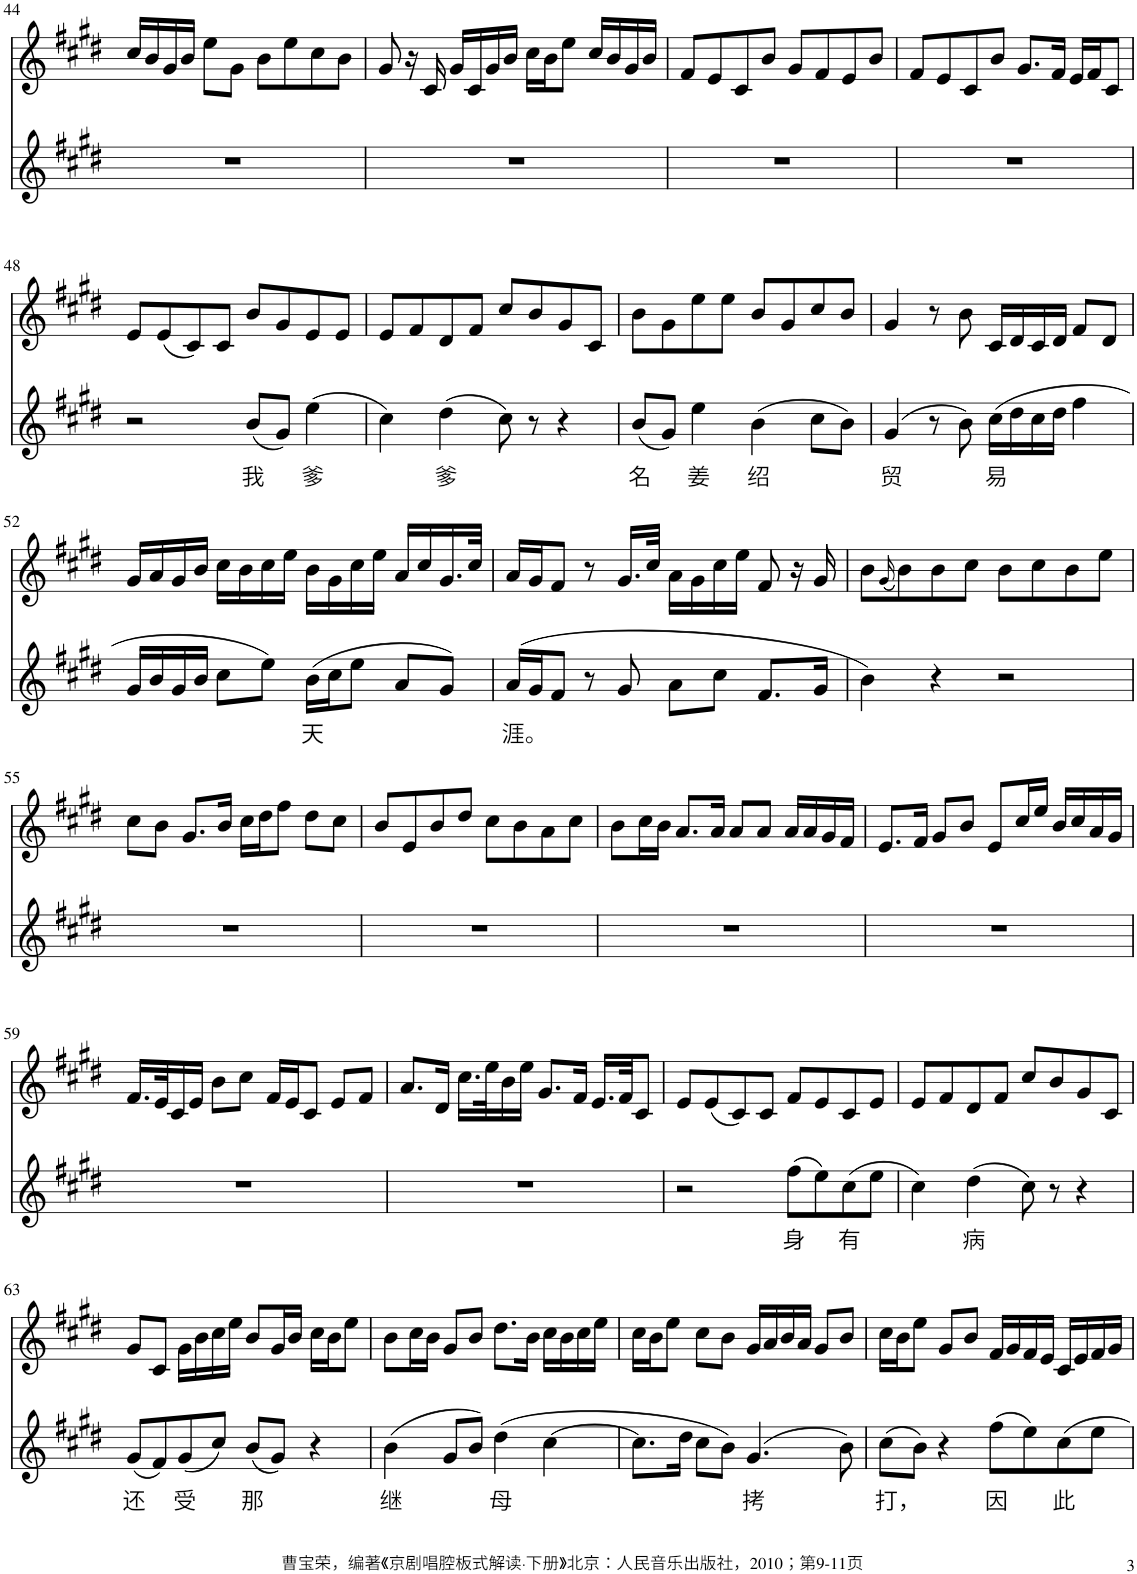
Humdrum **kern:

**kern	**text	**kern
*part2	*part2	*part1
*staff2	*staff2	*staff1
*I"Piano	*	*I"Piano
*I'Pno	*	*I'Pno
!!LO:PB:g=z
*clefG2	*	*clefG2
*k[f#c#g#d#]	*	*k[f#c#g#d#]
*M4/4	*	*M4/4
=44	=44	=44
1r	.	16cc#/LL
.	.	16b/
.	.	16g#/
.	.	16b/JJ
.	.	8ee\L
.	.	8g#\J
.	.	8b\L
.	.	8ee\
.	.	8cc#\
.	.	8b\J
=45	=45	=45
1r	.	8g#/
.	.	16r
.	.	16c#/
.	.	16g#/LL
.	.	16c#/
.	.	16g#/
.	.	16b/JJ
.	.	16cc#\LL
.	.	16b\J
.	.	8ee\J
.	.	16cc#/LL
.	.	16b/
.	.	16g#/
.	.	16b/JJ
=46	=46	=46
1r	.	8f#/L
.	.	8e/
.	.	8c#/
.	.	8b/J
.	.	8g#/L
.	.	8f#/
.	.	8e/
.	.	8b/J
=47	=47	=47
1r	.	8f#/L
.	.	8e/
.	.	8c#/
.	.	8b/J
.	.	8.g#/L
.	.	16f#/Jk
.	.	16e/LL
.	.	16f#/J
.	.	8c#/J
!!LO:LB:g=z
=48	=48	=48
2r	.	8e/L
.	.	(8e/
.	.	8c#/)
.	.	8c#/J
!	!LO:LY:b	!
(8b/L	我	8b/L
8g#/J)	.	8g#/
!	!LO:LY:b	!
(4ee\	爹	8e/
.	.	8e/J
=49	=49	=49
4cc#\)	.	8e/L
.	.	8f#/
!	!LO:LY:b	!
(4dd#\	爹	8d#/
.	.	8f#/J
8cc#\)	.	8cc#/L
8r	.	8b/
4r	.	8g#/
.	.	8c#/J
=50	=50	=50
!	!LO:LY:b	!
(8b/L	名	8b\L
8g#/J)	.	8g#\
!	!LO:LY:b	!
4ee\	姜	8ee\
.	.	8ee\J
!	!LO:LY:b	!
(4b\	绍	8b/L
.	.	8g#/
8cc#\L	.	8cc#/
8b\J)	.	8b/J
=51	=51	=51
!	!LO:LY:b	!
(4g#/	贸	4g#/
8r	.	8r
8b\)	.	8b\
!	!LO:LY:b	!
(16cc#\LL	易	16c#/LL
16dd#\	.	16d#/
16cc#\	.	16c#/
16dd#\JJ	.	16d#/JJ
4ff#\	.	8f#/L
.	.	8d#/J
!!LO:LB:g=z
=52	=52	=52
16g#/LL	.	16g#/LL
16b/	.	16a/
16g#/	.	16g#/
16b/JJ	.	16b/JJ
8cc#\L	.	16cc#\LL
.	.	16b\
8ee\J)	.	16cc#\
.	.	16ee\JJ
!	!LO:LY:b	!
(16b\LL	天	16b\LL
16cc#\J	.	16g#\
8ee\J	.	16cc#\
.	.	16ee\JJ
8a/L	.	16a/LL
.	.	16cc#/
8g#/J)	.	16.g#/
.	.	32cc#/JJk
=53	=53	=53
!	!LO:LY:b	!
(16a/LL	涯。	16a/LL
16g#/J	.	16g#/J
8f#/J	.	8f#/J
8r	.	8r
8g#/	.	16.g#/LL
.	.	32cc#/JJk
8a\L	.	16a\LL
.	.	16g#\
8cc#\J	.	16cc#\
.	.	16ee\JJ
8.f#/L	.	8f#/
.	.	16r
16g#/Jk	.	16g#/
=54	=54	=54
4b\)	.	8b\L
.	.	(16qg#/
.	.	8b\)
4r	.	8b\
.	.	8cc#\J
2r	.	8b\L
.	.	8cc#\
.	.	8b\
.	.	8ee\J
!!LO:LB:g=z
=55	=55	=55
1r	.	8cc#\L
.	.	8b\J
.	.	8.g#/L
.	.	16b/Jk
.	.	16cc#\LL
.	.	16dd#\J
.	.	8ff#\J
.	.	8dd#\L
.	.	8cc#\J
=56	=56	=56
1r	.	8b/L
.	.	8e/
.	.	8b/
.	.	8dd#/J
.	.	8cc#\L
.	.	8b\
.	.	8a\
.	.	8cc#\J
=57	=57	=57
1r	.	8b\L
.	.	16cc#\L
.	.	16b\JJ
.	.	8.a/L
.	.	16a/Jk
.	.	8a/L
.	.	8a/J
.	.	16a/LL
.	.	16a/
.	.	16g#/
.	.	16f#/JJ
=58	=58	=58
1r	.	8.e/L
.	.	16f#/Jk
.	.	8g#/L
.	.	8b/J
.	.	8e/L
.	.	16cc#/L
.	.	16ee/JJ
.	.	16b/LL
.	.	16cc#/
.	.	16a/
.	.	16g#/JJ
!!LO:LB:g=z
=59	=59	=59
1r	.	16.f#/LL
.	.	32e/K
.	.	16c#/
.	.	16e/JJ
.	.	8b\L
.	.	8cc#\J
.	.	16f#/LL
.	.	16e/J
.	.	8c#/J
.	.	8e/L
.	.	8f#/J
=60	=60	=60
1r	.	8.a/L
.	.	16d#/Jk
.	.	16.cc#\LL
.	.	32ee\K
.	.	16b\
.	.	16ee\JJ
.	.	8.g#/L
.	.	16f#/Jk
.	.	16.e/LL
.	.	32f#/JK
.	.	8c#/J
=61	=61	=61
2r	.	8e/L
.	.	(8e/
.	.	8c#/)
.	.	8c#/J
!	!LO:LY:b	!
(8ff#\L	身	8f#/L
8ee\)	.	8e/
!	!LO:LY:b	!
(8cc#\	有	8c#/
8ee\J	.	8e/J
=62	=62	=62
4cc#\)	.	8e/L
.	.	8f#/
!	!LO:LY:b	!
(4dd#\	病	8d#/
.	.	8f#/J
8cc#\)	.	8cc#/L
8r	.	8b/
4r	.	8g#/
.	.	8c#/J
!!LO:LB:g=z
=63	=63	=63
!	!LO:LY:b	!
(8g#/L	还	8g#/L
8f#/)	.	8c#/J
!	!LO:LY:b	!
(8g#/	受	16g#\LL
.	.	16b\
8cc#/J)	.	16cc#\
.	.	16ee\JJ
!	!LO:LY:b	!
(8b/L	那	8b/L
8g#/J)	.	16g#/L
.	.	16b/JJ
4r	.	16cc#\LL
.	.	16b\J
.	.	8ee\J
=64	=64	=64
!	!LO:LY:b	!
(4b\	继	8b\L
.	.	16cc#\L
.	.	16b\JJ
8g#/L	.	8g#/L
8b/J)	.	8b/J
!	!LO:LY:b	!
(4dd#\	母	8.dd#\L
.	.	16b\Jk
[4cc#\	.	16cc#\LL
.	.	16b\
.	.	16cc#\
.	.	16ee\JJ
=65	=65	=65
8.cc#\L]	.	16cc#\LL
.	.	16b\J
.	.	8ee\J
16dd#\Jk	.	.
8cc#\L	.	8cc#\L
8b\J)	.	8b\J
!	!LO:LY:b	!
(4.g#/	拷	16g#/LL
.	.	16a/
.	.	16b/
.	.	16a/JJ
.	.	8g#/L
8b\)	.	8b/J
=66	=66	=66
!	!LO:LY:b	!
(8cc#\L	打，	16cc#\LL
.	.	16b\J
8b\J)	.	8ee\J
4r	.	8g#/L
.	.	8b/J
!	!LO:LY:b	!
(8ff#\L	因	16f#/LL
.	.	16g#/
8ee\)	.	16f#/
.	.	16e/JJ
!	!LO:LY:b	!
8cc#\	此	16c#/LL
.	.	16e/
8ee\J	.	16f#/
.	.	16g#/JJ
=	=	=
*-	*-	*-
